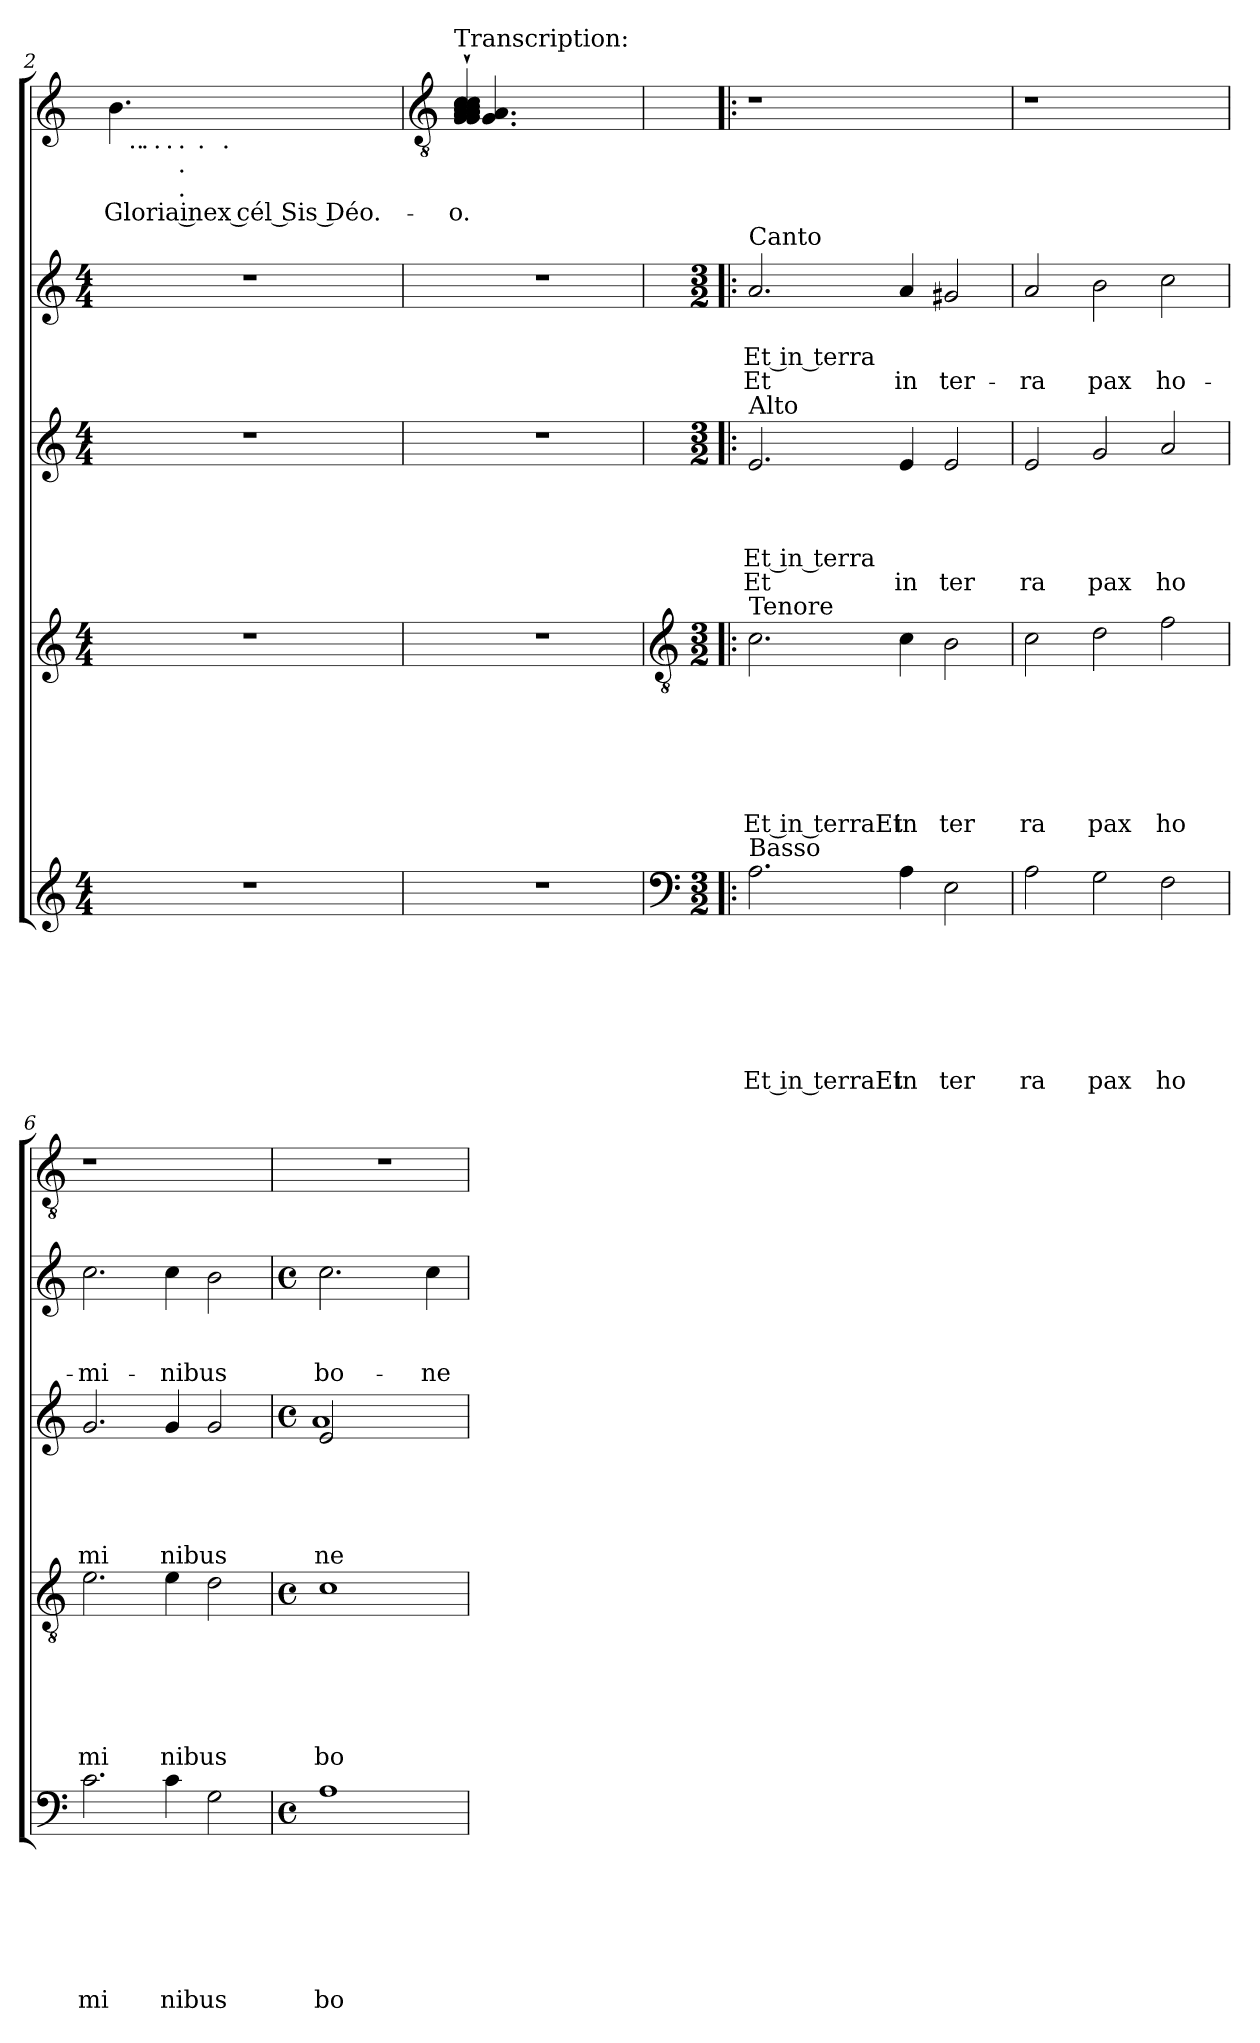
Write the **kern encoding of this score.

**kern	**text	**text	**text	**text	**text	**text	**text	**kern	**text	**text	**text	**text	**text	**text	**kern	**text	**text	**text	**text	**text	**kern	**text	**text	**text	**kern	**text
*part5	*part5	*part5	*part5	*part5	*part5	*part5	*part5	*part4	*part4	*part4	*part4	*part4	*part4	*part4	*part3	*part3	*part3	*part3	*part3	*part3	*part2	*part2	*part2	*part2	*part1	*part1
*staff5	*staff5	*staff5	*staff5	*staff5	*staff5	*staff5	*staff5	*staff4	*staff4	*staff4	*staff4	*staff4	*staff4	*staff4	*staff3	*staff3	*staff3	*staff3	*staff3	*staff3	*staff2	*staff2	*staff2	*staff2	*staff1	*staff1
!!LO:PB:g=z
*clefG2	*	*	*	*	*	*	*	*clefG2	*	*	*	*	*	*	*clefG2	*	*	*	*	*	*clefG2	*	*	*	*clefG2	*
*k[]	*	*	*	*	*	*	*	*k[]	*	*	*	*	*	*	*k[]	*	*	*	*	*	*k[]	*	*	*	*k[]	*
*C:	*	*	*	*	*	*	*	*C:	*	*	*	*	*	*	*C:	*	*	*	*	*	*C:	*	*	*	*C:	*
*M4/4	*	*	*	*	*	*	*	*M4/4	*	*	*	*	*	*	*M4/4	*	*	*	*	*	*M4/4	*	*	*	*	*
=2	=2	=2	=2	=2	=2	=2	=2	=2	=2	=2	=2	=2	=2	=2	=2	=2	=2	=2	=2	=2	=2	=2	=2	=2	=2	=2
!	!	!	!	!	!	!	!	!	!	!	!	!	!	!	!	!	!	!	!	!	!	!	!	!	!LO:N:head=solid	!LO:LY:b:rj
*	*	*	*	*	*	*	*	*	*	*	*	*	*	*	*	*	*	*	*	*	*	*	*	*	*^	*
*	*	*	*	*	*	*	*	*	*	*	*	*	*	*	*	*	*	*	*	*	*	*	*	*	*	*^	*
*	*	*	*	*	*	*	*	*	*	*	*	*	*	*	*	*	*	*	*	*	*	*	*	*	*	*	*^	*
*	*	*	*	*	*	*	*	*	*	*	*	*	*	*	*	*	*	*	*	*	*	*	*	*	*	*	*	*^	*
*	*	*	*	*	*	*	*	*	*	*	*	*	*	*	*	*	*	*	*	*	*	*	*	*	*	*	*	*	*^	*
*	*	*	*	*	*	*	*	*	*	*	*	*	*	*	*	*	*	*	*	*	*	*	*	*	*	*	*	*	*	*^	*
*	*	*	*	*	*	*	*	*	*	*	*	*	*	*	*	*	*	*	*	*	*	*	*	*	*	*	*	*	*	*	*^	*
1r	.	.	.	.	.	.	.	1r	.	.	.	.	.	.	1r	.	.	.	.	.	1r	.	.	.	4.b\	16ryy	16.ryy	8ryy	8ryy	8.ryy	4ryy	4ryy	Gloria inex cél Sis Déo.-
!	!	!	!	!	!	!	!	!	!	!	!	!	!	!	!	!	!	!	!	!	!	!	!	!	!	!LO:TX:b:t=..	!	!	!	!	!	!	!
.	.	.	.	.	.	.	.	.	.	.	.	.	.	.	.	.	.	.	.	.	.	.	.	.	.	2...ryy	.	.	.	.	.	.	.
!	!	!	!	!	!	!	!	!	!	!	!	!	!	!	!	!	!	!	!	!	!	!	!	!	!	!	!LO:TX:b:t=.	!	!	!	!	!	!
.	.	.	.	.	.	.	.	.	.	.	.	.	.	.	.	.	.	.	.	.	.	.	.	.	.	.	2ryy	.	.	.	.	.	.
!	!	!	!	!	!	!	!	!	!	!	!	!	!	!	!	!	!	!	!	!	!	!	!	!	!	!	!	!LO:TX:b:t=.	!	!	!	!	!
.	.	.	.	.	.	.	.	.	.	.	.	.	.	.	.	.	.	.	.	.	.	.	.	.	.	.	.	2..ryy	32ryy	.	.	.	.
!	!	!	!	!	!	!	!	!	!	!	!	!	!	!	!	!	!	!	!	!	!	!	!	!	!	!	!	!	!LO:TX:b:t=.	!	!	!	!
.	.	.	.	.	.	.	.	.	.	.	.	.	.	.	.	.	.	.	.	.	.	.	.	.	.	.	.	.	2ryy	.	.	.	.
!	!	!	!	!	!	!	!	!	!	!	!	!	!	!	!	!	!	!	!	!	!	!	!	!	!	!	!	!	!	!LO:TX:b:t=.	!	!	!
!	!	!	!	!	!	!	!	!	!	!	!	!	!	!	!	!	!	!	!	!	!	!	!	!	!	!	!	!	!	!LO:TX:b:t=.	!	!	!
!	!	!	!	!	!	!	!	!	!	!	!	!	!	!	!	!	!	!	!	!	!	!	!	!	!	!	!	!	!	!LO:TX:b:t=.	!	!	!
.	.	.	.	.	.	.	.	.	.	.	.	.	.	.	.	.	.	.	.	.	.	.	.	.	.	.	.	.	.	2ryy	.	.	.
!	!	!	!	!	!	!	!	!	!	!	!	!	!	!	!	!	!	!	!	!	!	!	!	!	!	!	!	!	!	!	!LO:TX:b:t=.	!	!
.	.	.	.	.	.	.	.	.	.	.	.	.	.	.	.	.	.	.	.	.	.	.	.	.	.	.	.	.	.	.	2.ryy	16.ryy	.
!	!	!	!	!	!	!	!	!	!	!	!	!	!	!	!	!	!	!	!	!	!	!	!	!	!	!	!	!	!	!	!	!LO:TX:b:t=.	!
.	.	.	.	.	.	.	.	.	.	.	.	.	.	.	.	.	.	.	.	.	.	.	.	.	.	.	.	.	.	.	.	2ryy	.
.	.	.	.	.	.	.	.	.	.	.	.	.	.	.	.	.	.	.	.	.	.	.	.	.	2ryy	.	.	.	.	.	.	.	.
.	.	.	.	.	.	.	.	.	.	.	.	.	.	.	.	.	.	.	.	.	.	.	.	.	.	.	4ryy	.	.	.	.	.	.
.	.	.	.	.	.	.	.	.	.	.	.	.	.	.	.	.	.	.	.	.	.	.	.	.	.	.	.	.	4ryy	.	.	.	.
.	.	.	.	.	.	.	.	.	.	.	.	.	.	.	.	.	.	.	.	.	.	.	.	.	.	.	.	.	.	4ryy	.	.	.
.	.	.	.	.	.	.	.	.	.	.	.	.	.	.	.	.	.	.	.	.	.	.	.	.	.	.	8ryy	.	.	.	.	8ryy	.
.	.	.	.	.	.	.	.	.	.	.	.	.	.	.	.	.	.	.	.	.	.	.	.	.	8ryy	.	.	.	.	.	.	.	.
.	.	.	.	.	.	.	.	.	.	.	.	.	.	.	.	.	.	.	.	.	.	.	.	.	.	.	.	.	16.ryy	.	.	.	.
.	.	.	.	.	.	.	.	.	.	.	.	.	.	.	.	.	.	.	.	.	.	.	.	.	.	.	.	.	.	16ryy	.	.	.
.	.	.	.	.	.	.	.	.	.	.	.	.	.	.	.	.	.	.	.	.	.	.	.	.	.	.	32ryy	.	.	.	.	32ryy	.
*	*	*	*	*	*	*	*	*	*	*	*	*	*	*	*	*	*	*	*	*	*	*	*	*	*v	*v	*v	*v	*v	*v	*v	*v	*
!!LO:LB:g=z
=3	=3	=3	=3	=3	=3	=3	=3	=3	=3	=3	=3	=3	=3	=3	=3	=3	=3	=3	=3	=3	=3	=3	=3	=3	=3	=3
*	*	*	*	*	*	*	*	*	*	*	*	*	*	*	*	*	*	*	*	*	*	*	*	*	*clefGv2	*
*	*	*	*	*	*	*	*	*	*	*	*	*	*	*	*	*	*	*	*	*	*	*	*	*	*^	*
*	*	*	*	*	*	*	*	*	*	*	*	*	*	*	*	*	*	*	*	*	*	*	*	*	*	*^	*
*	*	*	*	*	*	*	*	*	*	*	*	*	*	*	*	*	*	*	*	*	*	*	*	*	*	*	*^	*
*	*	*	*	*	*	*	*	*	*	*	*	*	*	*	*	*	*	*	*	*	*	*	*	*	*	*	*	*^	*
*	*	*	*	*	*	*	*	*	*	*	*	*	*	*	*	*	*	*	*	*	*	*	*	*	*	*	*	*	*^	*
*	*	*	*	*	*	*	*	*	*	*	*	*	*	*	*	*	*	*	*	*	*	*	*	*	*	*	*	*	*	*^	*
*	*	*	*	*	*	*	*	*	*	*	*	*	*	*	*	*	*	*	*	*	*	*	*	*	*	*	*	*	*	*	*^	*
!	!	!	!	!	!	!	!	!	!	!	!	!	!	!	!	!	!	!	!	!	!	!	!	!	!LO:TX:a:t=Transcription&colon;	!	!	!	!	!	!	!	!
!	!	!	!	!	!	!	!	!	!	!	!	!	!	!	!	!	!	!	!	!	!	!	!	!	!	!	!	!	!	!	!	!	!LO:LY:b
!	!	!	!	!	!	!	!	!	!	!	!	!	!	!	!	!	!	!	!	!	!	!	!	!	!	!	!	!	!	!	!	!	!LO:LY:b
*	*	*	*	*	*	*	*	*	*	*	*	*	*	*	*	*	*	*	*	*	*	*	*	*	*	*v	*v	*v	*v	*v	*v	*v	*
1r	.	.	.	.	.	.	.	1r	.	.	.	.	.	.	1r	.	.	.	.	.	1r	.	.	.	4G/`> 4G/`> 4A/`> 4A/`> 4A/`> 4A/`> 4B/`> 4B/`> 4c/`> 4c/`> 4c/`>	4.G/ 4.A/	-o.
.	.	.	.	.	.	.	.	.	.	.	.	.	.	.	.	.	.	.	.	.	.	.	.	.	2ryy	.	.
.	.	.	.	.	.	.	.	.	.	.	.	.	.	.	.	.	.	.	.	.	.	.	.	.	.	2ryy	.
.	.	.	.	.	.	.	.	.	.	.	.	.	.	.	.	.	.	.	.	.	.	.	.	.	8ryy	.	.
.	.	.	.	.	.	.	.	.	.	.	.	.	.	.	.	.	.	.	.	.	.	.	.	.	8ryy	8ryy	.
*	*	*	*	*	*	*	*	*	*	*	*	*	*	*	*	*	*	*	*	*	*	*	*	*	*v	*v	*
!!LO:LB:g=z
=4!|:	=4!|:	=4!|:	=4!|:	=4!|:	=4!|:	=4!|:	=4!|:	=4!|:	=4!|:	=4!|:	=4!|:	=4!|:	=4!|:	=4!|:	=4!|:	=4!|:	=4!|:	=4!|:	=4!|:	=4!|:	=4!|:	=4!|:	=4!|:	=4!|:	=4!|:	=4!|:
*clefF4	*	*	*	*	*	*	*	*clefGv2	*	*	*	*	*	*	*	*	*	*	*	*	*	*	*	*	*	*
*M3/2	*	*	*	*	*	*	*	*M3/2	*	*	*	*	*	*	*M3/2	*	*	*	*	*	*M3/2	*	*	*	*	*
*	*	*	*	*	*	*	*	*	*	*	*	*	*	*	*	*	*	*	*	*	*	*	*	*	*^	*
!	!	!	!	!	!	!	!	!	!	!	!	!	!	!	!	!	!	!	!	!	!LO:TX:a:t=Canto	!	!	!	!	!	!
!	!	!	!	!	!	!	!	!	!	!	!	!	!	!	!LO:TX:a:t=Alto	!	!	!	!	!	!	!	!	!	!	!	!
!	!	!	!	!	!	!	!	!LO:TX:a:t=Tenore	!	!	!	!	!	!	!	!	!	!	!	!	!	!	!	!	!	!	!
!LO:TX:a:t=Basso	!	!	!	!	!	!	!	!	!	!	!	!	!	!	!	!	!	!	!	!	!	!	!	!	!	!	!
!	!	!	!	!	!	!	!LO:LY:b:rj	!	!	!	!	!	!	!LO:LY:b:rj	!	!	!	!	!LO:LY:b:rj	!LO:LY:b:rj	!	!	!LO:LY:b:rj	!LO:LY:b:rj	!	!	!
*	*	*	*	*	*	*	*	*	*	*	*	*	*	*	*	*	*	*	*	*	*	*	*	*	*v	*v	*
2.A\	.	.	.	.	.	.	Et in terraEt	2.c\	.	.	.	.	.	Et in terraEt	2.e/	.	.	.	Et in terra	Et	2.a/	.	Et in terra	Et	1r	.
!	!	!	!	!	!	!	!LO:LY:b	!	!	!	!	!	!	!LO:LY:b	!	!	!	!	!	!LO:LY:b	!	!	!	!LO:LY:b	!	!
4A\	.	.	.	.	.	.	in	4c\	.	.	.	.	.	in	4e/	.	.	.	.	in	4a/	.	.	in	.	.
!	!	!	!	!	!	!	!LO:LY:b	!	!	!	!	!	!	!LO:LY:b	!	!	!	!	!	!LO:LY:b	!	!	!	!LO:LY:b	!	!
2E\	.	.	.	.	.	.	ter	2B\	.	.	.	.	.	ter	2e/	.	.	.	.	ter	2g#X/	.	.	ter-	2ryy	.
=5	=5	=5	=5	=5	=5	=5	=5	=5	=5	=5	=5	=5	=5	=5	=5	=5	=5	=5	=5	=5	=5	=5	=5	=5	=5	=5
!	!	!	!	!	!	!	!LO:LY:b	!	!	!	!	!	!	!LO:LY:b	!	!	!	!	!	!LO:LY:b	!	!	!	!LO:LY:b	!	!
2A\	.	.	.	.	.	.	ra	2c\	.	.	.	.	.	ra	2e/	.	.	.	.	ra	2a/	.	.	-ra	1r	.
!	!	!	!	!	!	!	!LO:LY:b	!	!	!	!	!	!	!LO:LY:b	!	!	!	!	!	!LO:LY:b	!	!	!	!LO:LY:b	!	!
2G\	.	.	.	.	.	.	pax	2d\	.	.	.	.	.	pax	2g/	.	.	.	.	pax	2b\	.	.	pax	.	.
!	!	!	!	!	!	!	!LO:LY:b	!	!	!	!	!	!	!LO:LY:b	!	!	!	!	!	!LO:LY:b	!	!	!	!LO:LY:b	!	!
2F\	.	.	.	.	.	.	ho	2f\	.	.	.	.	.	ho	2a/	.	.	.	.	ho	2cc\	.	.	ho-	2ryy	.
=6	=6	=6	=6	=6	=6	=6	=6	=6	=6	=6	=6	=6	=6	=6	=6	=6	=6	=6	=6	=6	=6	=6	=6	=6	=6	=6
!	!	!	!	!	!	!	!LO:LY:b	!	!	!	!	!	!	!LO:LY:b	!	!	!	!	!	!LO:LY:b	!	!	!	!LO:LY:b	!	!
2.c\	.	.	.	.	.	.	mi	2.e\	.	.	.	.	.	mi	2.g/	.	.	.	.	mi	2.cc\	.	.	-mi-	1r	.
!	!	!	!	!	!	!	!LO:LY:b	!	!	!	!	!	!	!LO:LY:b	!	!	!	!	!	!LO:LY:b	!	!	!	!LO:LY:b	!	!
4c\	.	.	.	.	.	.	nibus	4e\	.	.	.	.	.	nibus	4g/	.	.	.	.	nibus	4cc\	.	.	-nibus	.	.
2G\	.	.	.	.	.	.	.	2d\	.	.	.	.	.	.	2g/	.	.	.	.	.	2b\	.	.	.	2ryy	.
=7	=7	=7	=7	=7	=7	=7	=7	=7	=7	=7	=7	=7	=7	=7	=7	=7	=7	=7	=7	=7	=7	=7	=7	=7	=7	=7
*M4/4	*	*	*	*	*	*	*	*M4/4	*	*	*	*	*	*	*M4/4	*	*	*	*	*	*M4/4	*	*	*	*	*
*met(c)	*	*	*	*	*	*	*	*met(c)	*	*	*	*	*	*	*met(c)	*	*	*	*	*	*met(c)	*	*	*	*	*
!	!	!	!	!	!	!	!LO:LY:b	!	!	!	!	!	!	!LO:LY:b	!	!	!	!	!	!LO:LY:b	!	!	!	!	!	!
*	*	*	*	*	*	*	*	*	*	*	*	*	*	*	*^	*	*	*	*	*	*	*	*	*	*	*
!	!	!	!	!	!	!	!	!	!	!	!	!	!	!	!	!	!	!	!	!	!LO:LY:b	!	!	!	!LO:LY:b	!	!
1A	.	.	.	.	.	.	bo	1c	.	.	.	.	.	bo	2e/	1a	.	.	.	.	ne	2.cc\	.	.	bo-	1r	.
.	.	.	.	.	.	.	.	.	.	.	.	.	.	.	2ryy	.	.	.	.	.	.	.	.	.	.	.	.
!	!	!	!	!	!	!	!	!	!	!	!	!	!	!	!	!	!	!	!	!	!	!	!	!	!LO:LY:b	!	!
.	.	.	.	.	.	.	.	.	.	.	.	.	.	.	.	.	.	.	.	.	.	4cc\	.	.	-ne	.	.
*	*	*	*	*	*	*	*	*	*	*	*	*	*	*	*v	*v	*	*	*	*	*	*	*	*	*	*	*
=	=	=	=	=	=	=	=	=	=	=	=	=	=	=	=	=	=	=	=	=	=	=	=	=	=	=
*-	*-	*-	*-	*-	*-	*-	*-	*-	*-	*-	*-	*-	*-	*-	*-	*-	*-	*-	*-	*-	*-	*-	*-	*-	*-	*-
